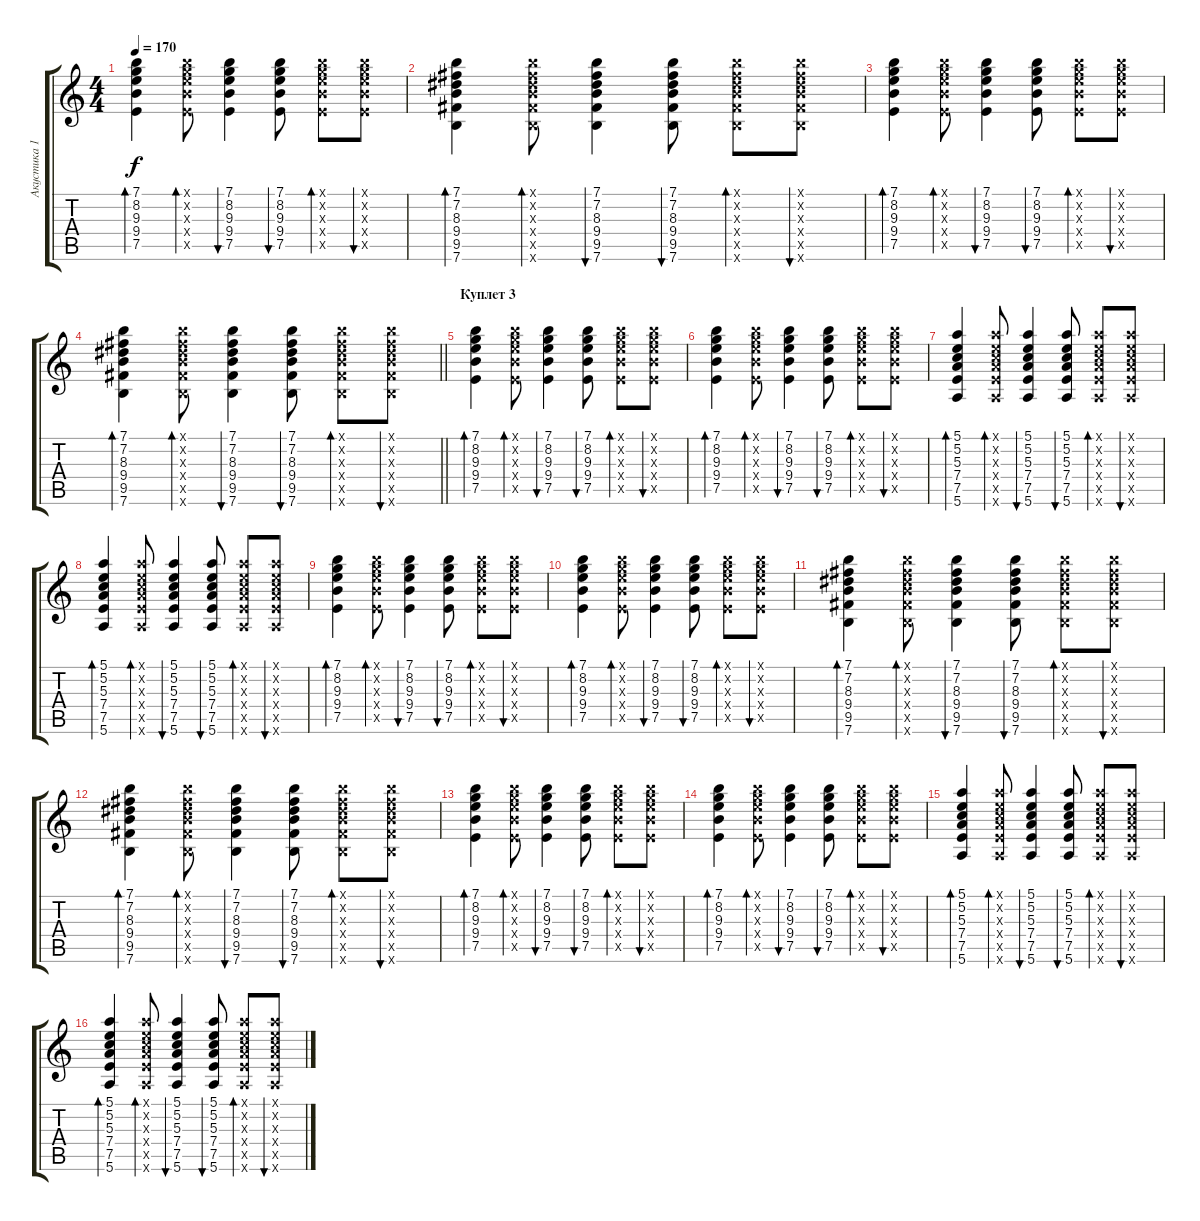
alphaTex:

\track ("Акустика 1" "Акустика 1") {instrument acousticguitarsteel}
\staff {score tabs}
\tuning (E4 B3 G3 D3 A2 E2) {hide}
\ts (4 4)
\tempo 170
\clef g2
\ks c
(7.1 8.2 9.3 9.4 7.5).4{bd 30 dy f} (7.1{x} 8.2{x} 9.3{x} 9.4{x} 7.5{x}).8{bd 30} (7.1 8.2 9.3 9.4 7.5).4{bu 30} (7.1 8.2 9.3 9.4 7.5).8{bu 30} (7.1{x} 8.2{x} 9.3{x} 9.4{x} 7.5{x}).8{bd 30} (7.1{x} 8.2{x} 9.3{x} 9.4{x} 7.5{x}).8{bu 30} |
(7.1 7.2 8.3 9.4 9.5 7.6).4{bd 30} (7.1{x} 7.2{x} 8.3{x} 9.4{x} 9.5{x} 7.6{x}).8{bd 30} (7.1 7.2 8.3 9.4 9.5 7.6).4{bu 30} (7.1 7.2 8.3 9.4 9.5 7.6).8{bu 30} (7.1{x} 7.2{x} 8.3{x} 9.4{x} 9.5{x} 7.6{x}).8{bd 30} (7.1{x} 7.2{x} 8.3{x} 9.4{x} 9.5{x} 7.6{x}).8{bu 30} |
(7.1 8.2 9.3 9.4 7.5).4{bd 30} (7.1{x} 8.2{x} 9.3{x} 9.4{x} 7.5{x}).8{bd 30} (7.1 8.2 9.3 9.4 7.5).4{bu 30} (7.1 8.2 9.3 9.4 7.5).8{bu 30} (7.1{x} 8.2{x} 9.3{x} 9.4{x} 7.5{x}).8{bd 30} (7.1{x} 8.2{x} 9.3{x} 9.4{x} 7.5{x}).8{bu 30} |
\barLineRight lightlight
(7.1 7.2 8.3 9.4 9.5 7.6).4{bd 30} (7.1{x} 7.2{x} 8.3{x} 9.4{x} 9.5{x} 7.6{x}).8{bd 30} (7.1 7.2 8.3 9.4 9.5 7.6).4{bu 30} (7.1 7.2 8.3 9.4 9.5 7.6).8{bu 30} (7.1{x} 7.2{x} 8.3{x} 9.4{x} 9.5{x} 7.6{x}).8{bd 30} (7.1{x} 7.2{x} 8.3{x} 9.4{x} 9.5{x} 7.6{x}).8{bu 30} |
\section ("" "Куплет 3")
(7.1 8.2 9.3 9.4 7.5).4{bd 30} (7.1{x} 8.2{x} 9.3{x} 9.4{x} 7.5{x}).8{bd 30} (7.1 8.2 9.3 9.4 7.5).4{bu 30} (7.1 8.2 9.3 9.4 7.5).8{bu 30} (7.1{x} 8.2{x} 9.3{x} 9.4{x} 7.5{x}).8{bd 30} (7.1{x} 8.2{x} 9.3{x} 9.4{x} 7.5{x}).8{bu 30} |
(7.1 8.2 9.3 9.4 7.5).4{bd 30} (7.1{x} 8.2{x} 9.3{x} 9.4{x} 7.5{x}).8{bd 30} (7.1 8.2 9.3 9.4 7.5).4{bu 30} (7.1 8.2 9.3 9.4 7.5).8{bu 30} (7.1{x} 8.2{x} 9.3{x} 9.4{x} 7.5{x}).8{bd 30} (7.1{x} 8.2{x} 9.3{x} 9.4{x} 7.5{x}).8{bu 30} |
(5.1 5.2 5.3 7.4 7.5 5.6).4{bd 30} (5.1{x} 5.2{x} 5.3{x} 7.4{x} 7.5{x} 5.6{x}).8{bd 30} (5.1 5.2 5.3 7.4 7.5 5.6).4{bu 30} (5.1 5.2 5.3 7.4 7.5 5.6).8{bu 30} (5.1{x} 5.2{x} 5.3{x} 7.4{x} 7.5{x} 5.6{x}).8{bd 30} (5.1{x} 5.2{x} 5.3{x} 7.4{x} 7.5{x} 5.6{x}).8{bu 30} |
(5.1 5.2 5.3 7.4 7.5 5.6).4{bd 30} (5.1{x} 5.2{x} 5.3{x} 7.4{x} 7.5{x} 5.6{x}).8{bd 30} (5.1 5.2 5.3 7.4 7.5 5.6).4{bu 30} (5.1 5.2 5.3 7.4 7.5 5.6).8{bu 30} (5.1{x} 5.2{x} 5.3{x} 7.4{x} 7.5{x} 5.6{x}).8{bd 30} (5.1{x} 5.2{x} 5.3{x} 7.4{x} 7.5{x} 5.6{x}).8{bu 30} |
(7.1 8.2 9.3 9.4 7.5).4{bd 30} (7.1{x} 8.2{x} 9.3{x} 9.4{x} 7.5{x}).8{bd 30} (7.1 8.2 9.3 9.4 7.5).4{bu 30} (7.1 8.2 9.3 9.4 7.5).8{bu 30} (7.1{x} 8.2{x} 9.3{x} 9.4{x} 7.5{x}).8{bd 30} (7.1{x} 8.2{x} 9.3{x} 9.4{x} 7.5{x}).8{bu 30} |
(7.1 8.2 9.3 9.4 7.5).4{bd 30} (7.1{x} 8.2{x} 9.3{x} 9.4{x} 7.5{x}).8{bd 30} (7.1 8.2 9.3 9.4 7.5).4{bu 30} (7.1 8.2 9.3 9.4 7.5).8{bu 30} (7.1{x} 8.2{x} 9.3{x} 9.4{x} 7.5{x}).8{bd 30} (7.1{x} 8.2{x} 9.3{x} 9.4{x} 7.5{x}).8{bu 30} |
(7.1 7.2 8.3 9.4 9.5 7.6).4{bd 30} (7.1{x} 7.2{x} 8.3{x} 9.4{x} 9.5{x} 7.6{x}).8{bd 30} (7.1 7.2 8.3 9.4 9.5 7.6).4{bu 30} (7.1 7.2 8.3 9.4 9.5 7.6).8{bu 30} (7.1{x} 7.2{x} 8.3{x} 9.4{x} 9.5{x} 7.6{x}).8{bd 30} (7.1{x} 7.2{x} 8.3{x} 9.4{x} 9.5{x} 7.6{x}).8{bu 30} |
(7.1 7.2 8.3 9.4 9.5 7.6).4{bd 30} (7.1{x} 7.2{x} 8.3{x} 9.4{x} 9.5{x} 7.6{x}).8{bd 30} (7.1 7.2 8.3 9.4 9.5 7.6).4{bu 30} (7.1 7.2 8.3 9.4 9.5 7.6).8{bu 30} (7.1{x} 7.2{x} 8.3{x} 9.4{x} 9.5{x} 7.6{x}).8{bd 30} (7.1{x} 7.2{x} 8.3{x} 9.4{x} 9.5{x} 7.6{x}).8{bu 30} |
(7.1 8.2 9.3 9.4 7.5).4{bd 30} (7.1{x} 8.2{x} 9.3{x} 9.4{x} 7.5{x}).8{bd 30} (7.1 8.2 9.3 9.4 7.5).4{bu 30} (7.1 8.2 9.3 9.4 7.5).8{bu 30} (7.1{x} 8.2{x} 9.3{x} 9.4{x} 7.5{x}).8{bd 30} (7.1{x} 8.2{x} 9.3{x} 9.4{x} 7.5{x}).8{bu 30} |
(7.1 8.2 9.3 9.4 7.5).4{bd 30} (7.1{x} 8.2{x} 9.3{x} 9.4{x} 7.5{x}).8{bd 30} (7.1 8.2 9.3 9.4 7.5).4{bu 30} (7.1 8.2 9.3 9.4 7.5).8{bu 30} (7.1{x} 8.2{x} 9.3{x} 9.4{x} 7.5{x}).8{bd 30} (7.1{x} 8.2{x} 9.3{x} 9.4{x} 7.5{x}).8{bu 30} |
(5.1 5.2 5.3 7.4 7.5 5.6).4{bd 30} (5.1{x} 5.2{x} 5.3{x} 7.4{x} 7.5{x} 5.6{x}).8{bd 30} (5.1 5.2 5.3 7.4 7.5 5.6).4{bu 30} (5.1 5.2 5.3 7.4 7.5 5.6).8{bu 30} (5.1{x} 5.2{x} 5.3{x} 7.4{x} 7.5{x} 5.6{x}).8{bd 30} (5.1{x} 5.2{x} 5.3{x} 7.4{x} 7.5{x} 5.6{x}).8{bu 30} |
(5.1 5.2 5.3 7.4 7.5 5.6).4{bd 30} (5.1{x} 5.2{x} 5.3{x} 7.4{x} 7.5{x} 5.6{x}).8{bd 30} (5.1 5.2 5.3 7.4 7.5 5.6).4{bu 30} (5.1 5.2 5.3 7.4 7.5 5.6).8{bu 30} (5.1{x} 5.2{x} 5.3{x} 7.4{x} 7.5{x} 5.6{x}).8{bd 30} (5.1{x} 5.2{x} 5.3{x} 7.4{x} 7.5{x} 5.6{x}).8{bu 30}
